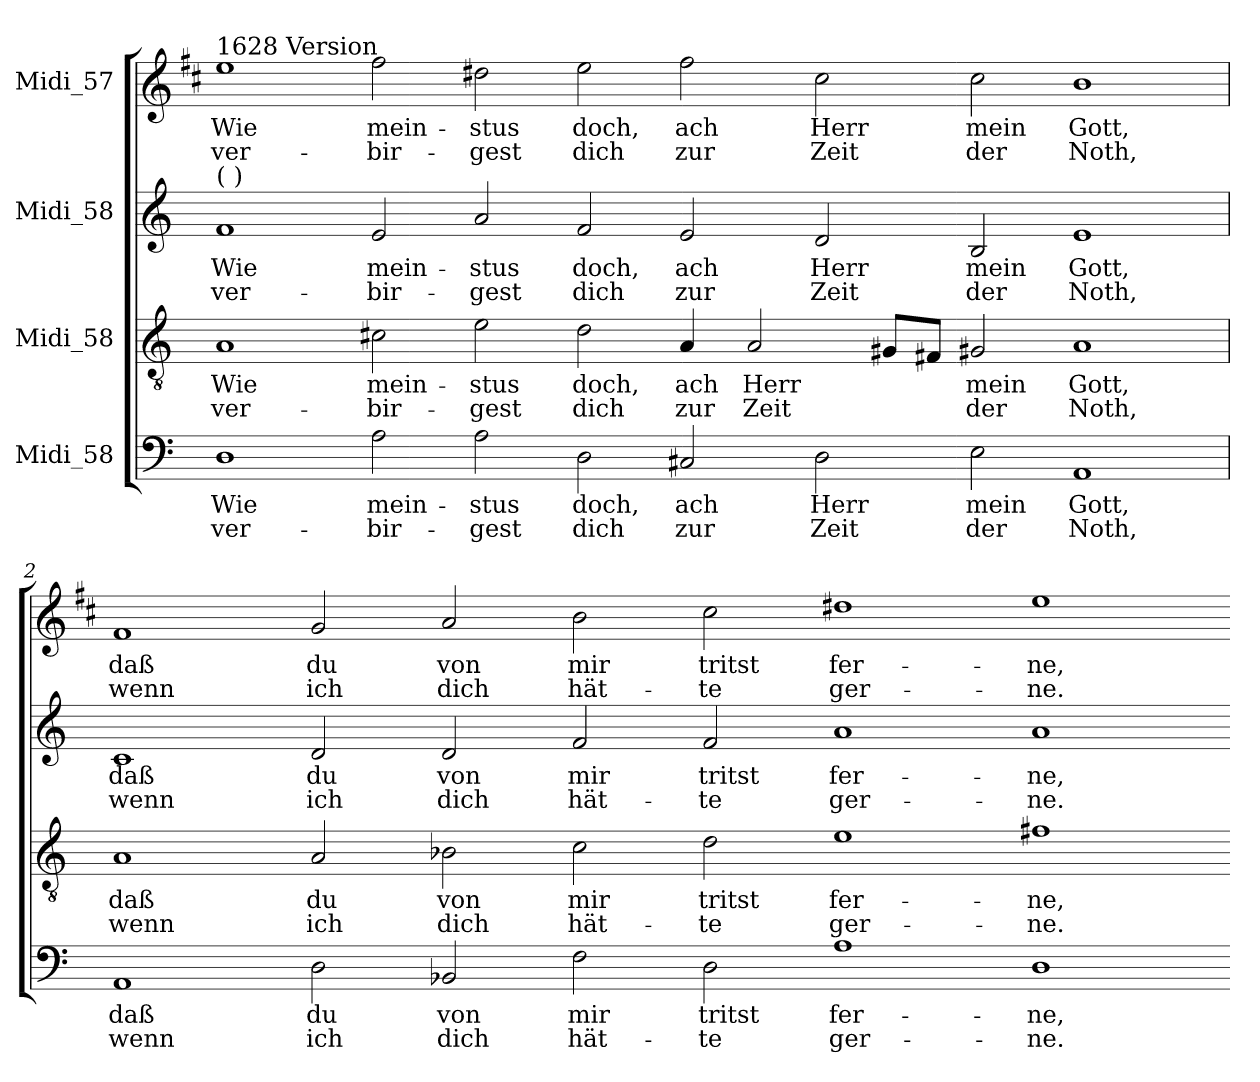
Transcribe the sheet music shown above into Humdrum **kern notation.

**kern	**text	**text	**kern	**text	**text	**kern	**text	**text	**kern	**text	**text
*part4	*part4	*part4	*part3	*part3	*part3	*part2	*part2	*part2	*part1	*part1	*part1
*staff4	*staff4	*staff4	*staff3	*staff3	*staff3	*staff2	*staff2	*staff2	*staff1	*staff1	*staff1
*I"Midi_58	*	*	*I"Midi_58	*	*	*I"Midi_58	*	*	*I"Midi_57	*	*
*clefF4	*	*	*clefGv2	*	*	*clefG2	*	*	*clefG2	*	*
*	*	*	*	*	*	*	*	*	*ITrd1c2	*	*
*k[]	*	*	*k[]	*	*	*k[]	*	*	*k[]	*	*
*C:	*	*	*C:	*	*	*C:	*	*	*C:	*	*
=1	=1	=1	=1	=1	=1	=1	=1	=1	=1	=1	=1
!	!	!	!	!	!	!	!	!	!LO:TX:a:t=1628 Version	!	!
!	!	!	!	!	!	!LO:TX:a:t=(  )	!	!	!	!	!
!	!LO:LY:b	!LO:LY:b	!	!LO:LY:b	!LO:LY:b	!	!LO:LY:b	!LO:LY:b	!	!LO:LY:b	!LO:LY:b
1D	Wie	ver-	1A	Wie	ver-	1f	Wie	ver-	1dd	Wie	ver-
!	!LO:LY:b	!LO:LY:b	!	!LO:LY:b	!LO:LY:b	!	!LO:LY:b	!LO:LY:b	!	!LO:LY:b	!LO:LY:b
2A	-mein-	-bir-	2c#X	-mein-	-bir-	2e	-mein-	-bir-	2ee	-mein-	-bir-
!	!LO:LY:b	!LO:LY:b	!	!LO:LY:b	!LO:LY:b	!	!LO:LY:b	!LO:LY:b	!	!LO:LY:b	!LO:LY:b
2A	-stus	gest	2e	-stus	gest	2a	-stus	gest	2cc#X	-stus	gest
!	!LO:LY:b	!LO:LY:b	!	!LO:LY:b	!LO:LY:b	!	!LO:LY:b	!LO:LY:b	!	!LO:LY:b	!LO:LY:b
2D	doch,	dich	2d	doch,	dich	2f	doch,	dich	2dd	doch,	dich
!	!LO:LY:b	!LO:LY:b	!	!LO:LY:b	!LO:LY:b	!	!LO:LY:b	!LO:LY:b	!	!LO:LY:b	!LO:LY:b
2C#X	ach	zur	4A	ach	zur	2e	ach	zur	2ee	ach	zur
!	!	!	!	!LO:LY:b	!LO:LY:b	!	!	!	!	!	!
.	.	.	2A	Herr	Zeit	.	.	.	.	.	.
!	!LO:LY:b	!LO:LY:b	!	!	!	!	!LO:LY:b	!LO:LY:b	!	!LO:LY:b	!LO:LY:b
2D	Herr	Zeit	.	.	.	2d	Herr	Zeit	2b	Herr	Zeit
.	.	.	8G#XL	.	.	.	.	.	.	.	.
.	.	.	8F#XJ	.	.	.	.	.	.	.	.
!	!LO:LY:b	!LO:LY:b	!	!LO:LY:b	!LO:LY:b	!	!LO:LY:b	!LO:LY:b	!	!LO:LY:b	!LO:LY:b
2E	mein	der	2G#X	mein	der	2B	mein	der	2b	mein	der
!	!LO:LY:b	!LO:LY:b	!	!LO:LY:b	!LO:LY:b	!	!LO:LY:b	!LO:LY:b	!	!LO:LY:b	!LO:LY:b
1AA	Gott,	Noth,	1A	Gott,	Noth,	1e	Gott,	Noth,	1a	Gott,	Noth,
=2	=2	=2	=2	=2	=2	=2	=2	=2	=2	=2	=2
!	!LO:LY:b	!LO:LY:b	!	!LO:LY:b	!LO:LY:b	!	!LO:LY:b	!LO:LY:b	!	!LO:LY:b	!LO:LY:b
1AA	daß	wenn	1A	daß	wenn	1c	daß	wenn	1e	daß	wenn
!	!LO:LY:b	!LO:LY:b	!	!LO:LY:b	!LO:LY:b	!	!LO:LY:b	!LO:LY:b	!	!LO:LY:b	!LO:LY:b
2D	du	ich	2A	du	ich	2d	du	ich	2f	du	ich
!	!LO:LY:b	!LO:LY:b	!	!LO:LY:b	!LO:LY:b	!	!LO:LY:b	!LO:LY:b	!	!LO:LY:b	!LO:LY:b
2BB-X	von	dich	2B-X	von	dich	2d	von	dich	2g	von	dich
!	!LO:LY:b	!LO:LY:b	!	!LO:LY:b	!LO:LY:b	!	!LO:LY:b	!LO:LY:b	!	!LO:LY:b	!LO:LY:b
2F	mir	hät-	2c	mir	hät-	2f	mir	hät-	2a	mir	hät-
!	!LO:LY:b	!LO:LY:b	!	!LO:LY:b	!LO:LY:b	!	!LO:LY:b	!LO:LY:b	!	!LO:LY:b	!LO:LY:b
2D	-tritst	te	2d	-tritst	te	2f	-tritst	te	2b	-tritst	te
!	!LO:LY:b	!LO:LY:b	!	!LO:LY:b	!LO:LY:b	!	!LO:LY:b	!LO:LY:b	!	!LO:LY:b	!LO:LY:b
1A	fer-	-ger-	1e	fer-	-ger-	1a	fer-	-ger-	1cc#X	fer-	-ger-
!	!LO:LY:b	!LO:LY:b	!	!LO:LY:b	!LO:LY:b	!	!LO:LY:b	!LO:LY:b	!	!LO:LY:b	!LO:LY:b
1D	-ne,	ne.	1f#X	-ne,	ne.	1a	-ne,	ne.	1dd	-ne,	ne.
=-	=-	=-	=-	=-	=-	=-	=-	=-	=-	=-	=-
*-	*-	*-	*-	*-	*-	*-	*-	*-	*-	*-	*-
